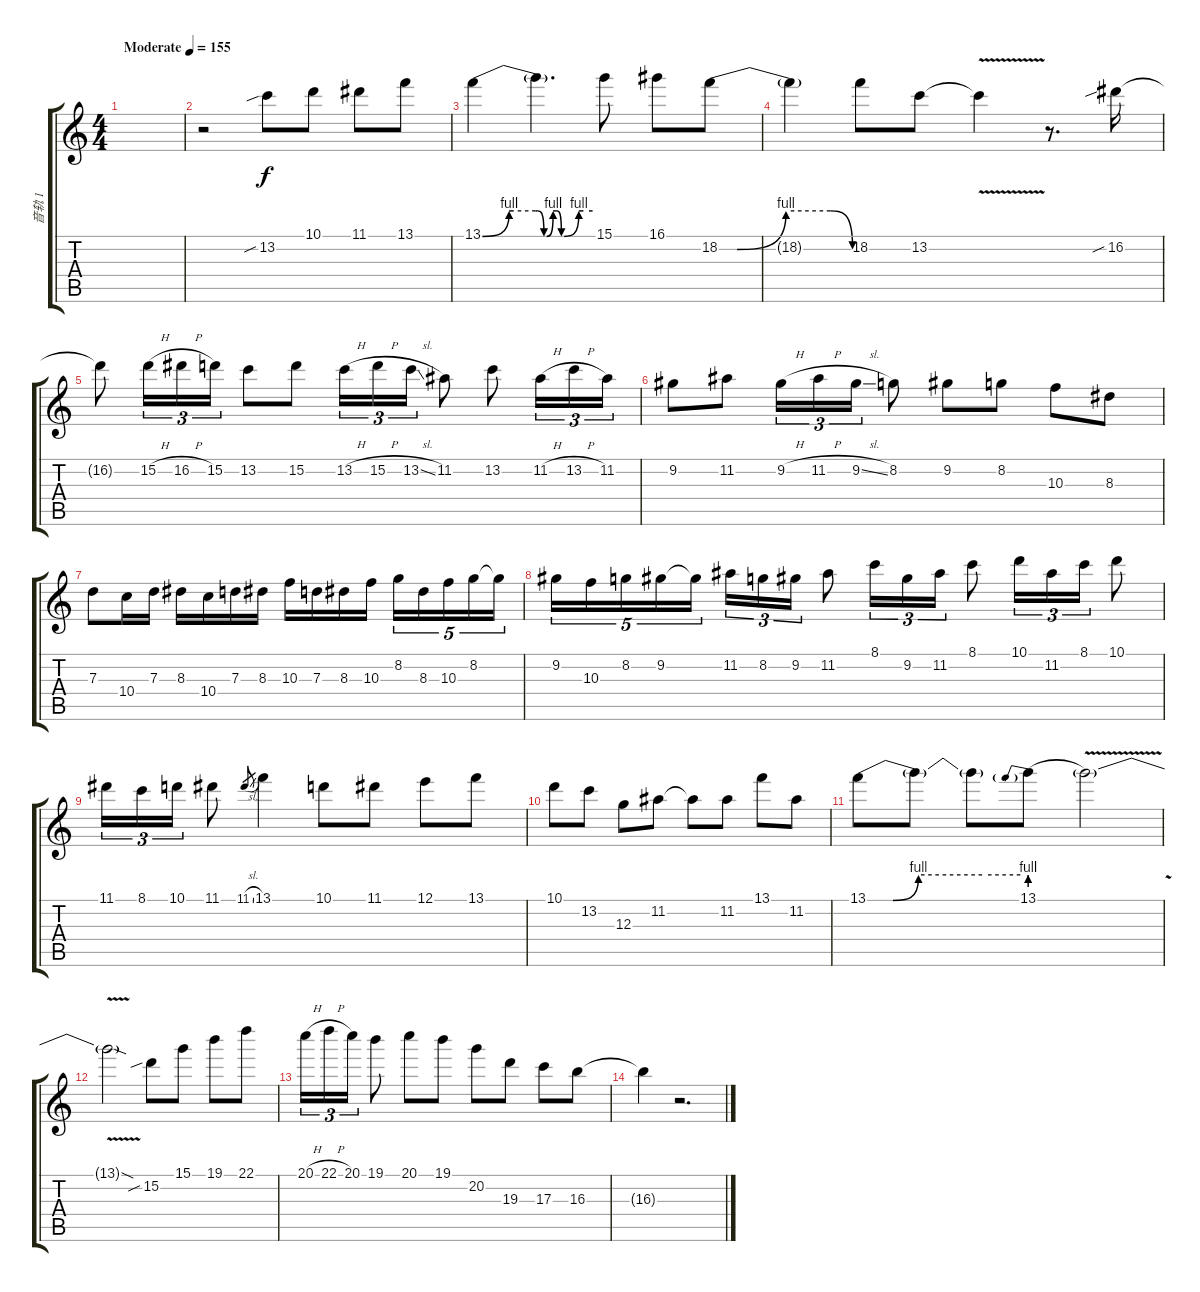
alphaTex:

\track ("音轨 1" "音轨 1") {instrument overdrivenguitar}
\staff {score tabs}
\tuning (E4 B3 G3 D3 A2 E2) {hide}
\ts (4 4)
\tempo (155 "Moderate")
\clef g2
\ks c
|
r.2 13.2{sib}.8 10.1.8 11.1.8 13.1.8 |
13.1{be (custom 0 0 29 4 34 4 58 4 60 4)}.4 13.1{be (custom 0 4 7 0 10 0 17 4 21 4 26 0 29 0 45 4 50 4 60 4) t}.4{d} 15.1.8 16.1.8 18.2{be (custom 0 0 8 0 30 4 50 4 60 0)}.8 |
18.2{t}.4 18.2.8 13.2.8 13.2{v t}.4 r.8{d} 16.2{sib}.16 |
16.2{t}.8 15.2{h}.16{tu (3 2)} 16.2{h}.16{tu (3 2)} 15.2.16{tu (3 2)} 13.2.8 15.2.8 13.2{h}.16{tu (3 2)} 15.2{h}.16{tu (3 2)} 13.2{sl}.16{tu (3 2)} 11.2.8 13.2.8 11.2{h}.16{tu (3 2)} 13.2{h}.16{tu (3 2)} 11.2.16{tu (3 2)} |
9.2.8 11.2.8 9.2{h}.16{tu (3 2)} 11.2{h}.16{tu (3 2)} 9.2{sl}.16{tu (3 2)} 8.2.8 9.2.8 8.2.8 10.3.8 8.3.8 |
7.3.8 10.4.16 7.3.16 8.3.16 10.4.16 7.3.16 8.3.16 10.3.16 7.3.16 8.3.16 10.3.16 8.2.16{tu (5 4)} 8.3.16{tu (5 4)} 10.3.16{tu (5 4)} 8.2.16{tu (5 4)} 8.2{t}.16{tu (5 4)} |
9.2.16{tu (5 4)} 10.3.16{tu (5 4)} 8.2.16{tu (5 4)} 9.2.16{tu (5 4)} 9.2{t}.16{tu (5 4)} 11.2.16{tu (3 2)} 8.2.16{tu (3 2)} 9.2.16{tu (3 2)} 11.2.8 8.1.16{tu (3 2)} 9.2.16{tu (3 2)} 11.2.16{tu (3 2)} 8.1.8 10.1.16{tu (3 2)} 11.2.16{tu (3 2)} 8.1.16{tu (3 2)} 10.1.8 |
11.1.16{tu (3 2)} 8.1.16{tu (3 2)} 10.1.16{tu (3 2)} 11.1.8 11.1{sl}.8{gr} 13.1.4 10.1.8 11.1.8 12.1.8 13.1.8 |
10.1.8 13.2.8 12.3.8 11.2.8 11.2{t}.8 11.2.8 13.1.8 11.2.8 |
13.1{be (custom 0 0 10 0 20 4 45 4 60 4)}.8 13.1{t}.8 13.1{t}.8 13.1{be (prebend 0 4 60 4)}.8 13.1{v t}.2 |
13.1{sod t}.2 15.2{sib}.8 15.1.8 19.1.8 22.1.8 |
20.1{h}.16{tu (3 2)} 22.1{h}.16{tu (3 2)} 20.1.16{tu (3 2)} 19.1.8 20.1.8 19.1.8 20.2.8 19.3.8 17.3.8 16.3.8 |
16.3{t}.4 r.2{d}
